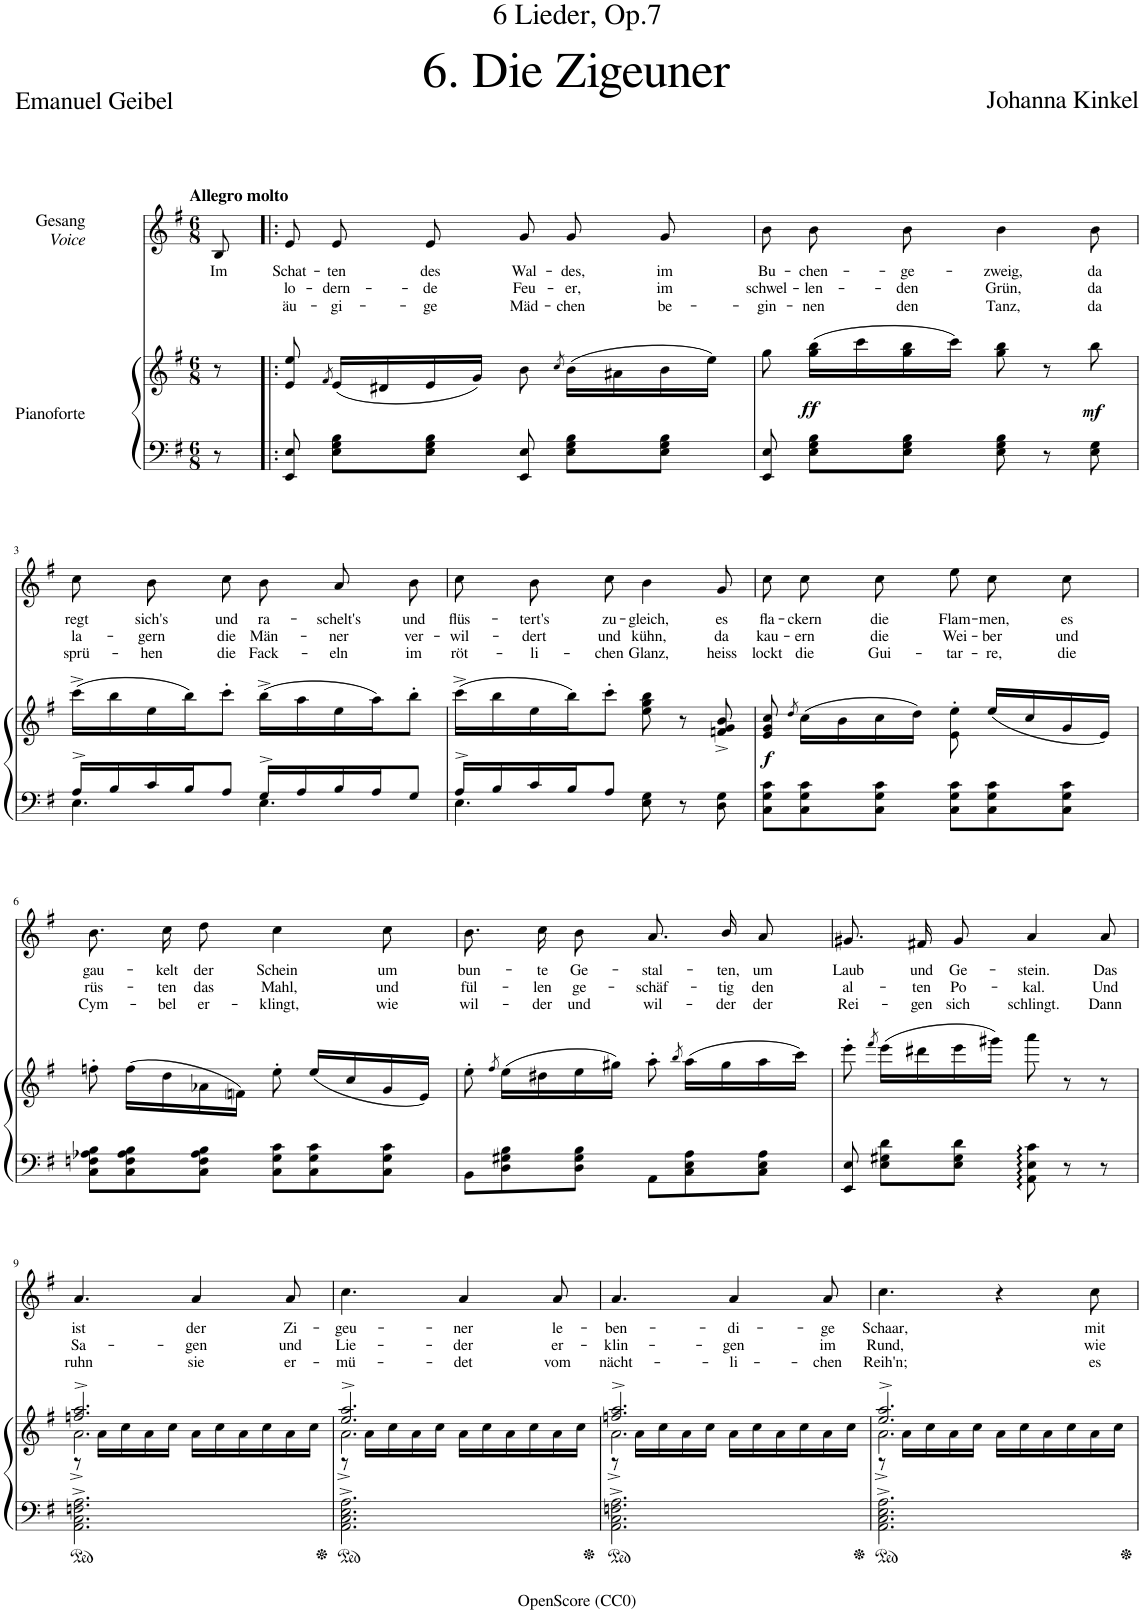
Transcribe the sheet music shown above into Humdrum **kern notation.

**kern	**kern	**dynam	**kern	**text	**text	**text
*part2	*part2	*part2	*part1	*part1	*part1	*part1
*staff3	*staff2	*staff2/3	*staff1	*staff1	*staff1	*staff1
*I"Pianoforte	*	*	*I"Gesang Voice	*	*	*
*I'Pno	*	*	*	*	*	*
*clefF4	*clefG2	*	*clefG2	*	*	*
*k[f#]	*k[f#]	*	*k[f#]	*	*	*
*M6/8	*M6/8	*	*M6/8	*	*	*
=	=	=	=	=	=	=
!	!	!	!LO:TX:a:B:t=Allegro molto	!	!	!
!	!	!	!	!LO:LY:b	!	!
8r	8r	.	8B/	Im	.	.
=1!|:	=1!|:	=1!|:	=1!|:	=1!|:	=1!|:	=1!|:
!	!	!	!	!LO:LY:b	!LO:LY:b	!LO:LY:b
8EE/ 8E/	8e/ 8ee/	.	8e/L	Schat-	lo-	äu-
.	8qf#/	.	.	.	.	.
!	!	!	!	!LO:LY:b	!LO:LY:b	!LO:LY:b
8E\ 8G\ 8B\L	(16e/LL	.	8e/	-ten	-dern-	-gi-
.	16d#X/	.	.	.	.	.
!	!	!	!	!LO:LY:b	!LO:LY:b	!LO:LY:b
8E\ 8G\ 8B\J	16e/	.	8e/J	des	-de	-ge
.	16g/JJ)	.	.	.	.	.
!	!	!	!	!LO:LY:b	!LO:LY:b	!LO:LY:b
8EE/ 8E/	8b\	.	8g/L	Wal-	Feu-	Mäd-
.	8qcc/	.	.	.	.	.
!	!	!	!	!LO:LY:b	!LO:LY:b	!LO:LY:b
8E\ 8G\ 8B\L	(16b\LL	.	8g/	-des,	-er,	-chen
.	16a#X\	.	.	.	.	.
!	!	!	!	!LO:LY:b	!LO:LY:b	!LO:LY:b
8E\ 8G\ 8B\J	16b\	.	8g/J	im	im	be-
.	16ee\JJ)	.	.	.	.	.
=2	=2	=2	=2	=2	=2	=2
!	!	!	!	!LO:LY:b	!LO:LY:b	!LO:LY:b
8EE/ 8E/	8gg\	.	8b\L	Bu-	schwel-	-gin-
!	!	!LO:DY:b	!	!LO:LY:b	!LO:LY:b	!LO:LY:b
8E\ 8G\ 8B\L	(16gg\ 16bb\LL	ff	8b\	-chen-	-len-	-nen
.	16ccc\	.	.	.	.	.
!	!	!	!	!LO:LY:b	!LO:LY:b	!LO:LY:b
8E\ 8G\ 8B\J	16gg\ 16bb\	.	8b\J	-ge-	-den	den
.	16ccc\JJ)	.	.	.	.	.
!	!	!	!	!LO:LY:b	!LO:LY:b	!LO:LY:b
8E\ 8G\ 8B\	8gg\ 8bb\	.	4b\	-zweig,	Grün,	Tanz,
8r	8r	.	.	.	.	.
!	!	!LO:DY:b	!	!LO:LY:b	!LO:LY:b	!LO:LY:b
8E\ 8G\	8bb\	mf	8b\	da	da	da
!!LO:LB:g=z
=3	=3	=3	=3	=3	=3	=3
*^	*	*	*	*	*	*
!	!	!	!	!	!LO:LY:b	!LO:LY:b	!LO:LY:b
16A^/LL	4.E\	(16ccc^\LL	.	8cc\L	regt	la-	sprü-
16B/	.	16bb\	.	.	.	.	.
!	!	!	!	!	!LO:LY:b	!LO:LY:b	!LO:LY:b
16c/	.	16ee\	.	8b\	sich's	-gern	-hen
16B/J	.	16bb\J)	.	.	.	.	.
!	!	!	!	!	!LO:LY:b	!LO:LY:b	!LO:LY:b
8A/J	.	8ccc'\J	.	8cc\J	und	die	die
!	!	!	!	!	!LO:LY:b	!LO:LY:b	!LO:LY:b
16G^/LL	4.E\	(16bb^\LL	.	8b\L	ra-	Män-	Fack-
16A/	.	16aa\	.	.	.	.	.
!	!	!	!	!	!LO:LY:b	!LO:LY:b	!LO:LY:b
16B/	.	16ee\	.	8a\	-schelt's	-ner	-eln
16A/J	.	16aa\J)	.	.	.	.	.
!	!	!	!	!	!LO:LY:b	!LO:LY:b	!LO:LY:b
8G/J	.	8bb'\J	.	8b\J	und	ver-	im
=4	=4	=4	=4	=4	=4	=4	=4
!	!	!	!	!	!LO:LY:b	!LO:LY:b	!LO:LY:b
16A^/LL	4.E\	(16ccc^\LL	.	8cc\L	flüs-	-wil-	röt-
16B/	.	16bb\	.	.	.	.	.
!	!	!	!	!	!LO:LY:b	!LO:LY:b	!LO:LY:b
16c/	.	16ee\	.	8b\	-tert's	-dert	-li-
16B/J	.	16bb\J)	.	.	.	.	.
!	!	!	!	!	!LO:LY:b	!LO:LY:b	!LO:LY:b
8A/J	.	8ccc'\J	.	8cc\J	zu-	und	-chen
!	!	!	!	!	!LO:LY:b	!LO:LY:b	!LO:LY:b
8E\ 8G\	4.ryy	8ee\ 8gg\ 8bb\	.	4b\	-gleich,	kühn,	Glanz,
8r	.	8r	.	.	.	.	.
!	!	!	!	!	!LO:LY:b	!LO:LY:b	!LO:LY:b
8D\ 8G\	.	8fn/^ 8g/^ 8b/^	.	8g/	es	da	heiss
*v	*v	*	*	*	*	*	*
=5	=5	=5	=5	=5	=5	=5
!	!	!LO:DY:b	!	!LO:LY:b	!LO:LY:b	!LO:LY:b
8C\ 8G\ 8c\L	8e/ 8g/ 8cc/	f	8cc\L	fla-	kau-	lockt
.	8qdd/	.	.	.	.	.
!	!	!	!	!LO:LY:b	!LO:LY:b	!LO:LY:b
8C\ 8G\ 8c\	(16cc\LL	.	8cc\	-ckern	-ern	die
.	16b\	.	.	.	.	.
!	!	!	!	!LO:LY:b	!LO:LY:b	!LO:LY:b
8C\ 8G\ 8c\J	16cc\	.	8cc\J	die	die	Gui-
.	16dd\JJ)	.	.	.	.	.
!	!	!	!	!LO:LY:b	!LO:LY:b	!LO:LY:b
8C\ 8G\ 8c\L	8e\' 8ee\'	.	8ee\L	Flam-	Wei-	-tar-
!	!	!	!	!LO:LY:b	!LO:LY:b	!LO:LY:b
8C\ 8G\ 8c\	(16ee/LL	.	8cc\	-men,	-ber	-re,
.	16cc/	.	.	.	.	.
!	!	!	!	!LO:LY:b	!LO:LY:b	!LO:LY:b
8C\ 8G\ 8c\J	16g/	.	8cc\J	es	und	die
.	16e/JJ)	.	.	.	.	.
!!LO:LB:g=z
=6	=6	=6	=6	=6	=6	=6
!	!	!	!	!LO:LY:b	!LO:LY:b	!LO:LY:b
8C\ 8Fn\ 8A-X\ 8B\L	8ffn'\	.	8.b\L	gau-	rüs-	Cym-
8C\ 8F\ 8A-\ 8B\	(16ff\LL	.	.	.	.	.
!	!	!	!	!LO:LY:b	!LO:LY:b	!LO:LY:b
.	16dd\	.	16cc\K	-kelt	-ten	-bel
!	!	!	!	!LO:LY:b	!LO:LY:b	!LO:LY:b
8C\ 8F\ 8A-\ 8B\J	16a-X\	.	8dd\J	der	das	er-
.	16fnj\JJ)	.	.	.	.	.
!	!	!	!	!LO:LY:b	!LO:LY:b	!LO:LY:b
8C\ 8G\ 8c\L	8ee'\	.	4cc\	Schein	Mahl,	-klingt,
8C\ 8G\ 8c\	(16ee/LL	.	.	.	.	.
.	16cc/	.	.	.	.	.
!	!	!	!	!LO:LY:b	!LO:LY:b	!LO:LY:b
8C\ 8G\ 8c\J	16g/	.	8cc\	um	und	wie
.	16e/JJ)	.	.	.	.	.
=7	=7	=7	=7	=7	=7	=7
!	!	!	!	!LO:LY:b	!LO:LY:b	!LO:LY:b
8BB\L	8ee'\	.	8.b\L	bun-	fül-	wil-
.	8qff#/	.	.	.	.	.
8D\ 8G#X\ 8B\	(16ee\LL	.	.	.	.	.
!	!	!	!	!LO:LY:b	!LO:LY:b	!LO:LY:b
.	16dd#X\	.	16cc\K	-te	-len	-der
!	!	!	!	!LO:LY:b	!LO:LY:b	!LO:LY:b
8D\ 8G#\ 8B\J	16ee\	.	8b\J	Ge-	ge-	und
.	16gg#X\JJ)	.	.	.	.	.
!	!	!	!	!LO:LY:b	!LO:LY:b	!LO:LY:b
8AA\L	8aa'\	.	8.a/L	-stal-	-schäf-	wil-
.	8qbb/	.	.	.	.	.
8C\ 8E\ 8A\	(16aa\LL	.	.	.	.	.
!	!	!	!	!LO:LY:b	!LO:LY:b	!LO:LY:b
.	16gg#\	.	16b/K	-ten,	-tig	-der
!	!	!	!	!LO:LY:b	!LO:LY:b	!LO:LY:b
8C\ 8E\ 8A\J	16aa\	.	8a/J	um	den	der
.	16ccc\JJ)	.	.	.	.	.
=8	=8	=8	=8	=8	=8	=8
!	!	!	!	!LO:LY:b	!LO:LY:b	!LO:LY:b
8EE/ 8E/	8eee'\	.	8.g#X/L	Laub	al-	Rei-
.	8qfff#/	.	.	.	.	.
8E\ 8G#X\ 8d\L	(16eee\LL	.	.	.	.	.
!	!	!	!	!LO:LY:b	!LO:LY:b	!LO:LY:b
.	16ddd#X\	.	16f#X/K	und	-ten	-gen
!	!	!	!	!LO:LY:b	!LO:LY:b	!LO:LY:b
8E\ 8G#\ 8d\J	16eee\	.	8g#/J	Ge-	Po-	sich
.	16ggg#X\JJ)	.	.	.	.	.
!	!	!	!	!LO:LY:b	!LO:LY:b	!LO:LY:b
8AA\: 8E\: 8c\:	8aaa\	.	4a/	-stein.	-kal.	schlingt.
8r	8r	.	.	.	.	.
!	!	!	!	!LO:LY:b	!LO:LY:b	!LO:LY:b
8r	8r	.	8a/	Das	Und	Dann
!!LO:LB:g=z
=9	=9	=9	=9	=9	=9	=9
*	*^	*	*	*	*	*
*	*	*^	*	*	*	*	*
!	!	!	!	!	!	!LO:LY:b	!LO:LY:b	!LO:LY:b
2.AA\^ 2.C\^ 2.Fn\^ 2.A\^	2.ffn/^ 2.aa/^	2.a^\	8r	.	4.a/	ist	Sa-	ruhn
.	.	.	16a\LL	.	.	.	.	.
.	.	.	16cc\	.	.	.	.	.
.	.	.	16a\	.	.	.	.	.
.	.	.	16cc\JJ	.	.	.	.	.
!	!	!	!	!	!	!LO:LY:b	!LO:LY:b	!LO:LY:b
.	.	.	16a\LL	.	4a/	der	-gen	sie
.	.	.	16cc\	.	.	.	.	.
.	.	.	16a\	.	.	.	.	.
.	.	.	16cc\	.	.	.	.	.
!	!	!	!	!	!	!LO:LY:b	!LO:LY:b	!LO:LY:b
.	.	.	16a\	.	8a/	Zi-	und	er-
.	.	.	16cc\JJ	.	.	.	.	.
=10	=10	=10	=10	=10	=10	=10	=10	=10
!	!	!	!	!	!	!LO:LY:b	!LO:LY:b	!LO:LY:b
2.AA\^ 2.C\^ 2.E\^ 2.A\^	2.ee/^ 2.aa/^	2.a^\	8r	.	4.cc\	geu-	Lie-	-mü-
.	.	.	16a\LL	.	.	.	.	.
.	.	.	16cc\	.	.	.	.	.
.	.	.	16a\	.	.	.	.	.
.	.	.	16cc\JJ	.	.	.	.	.
!	!	!	!	!	!	!LO:LY:b	!LO:LY:b	!LO:LY:b
.	.	.	16a\LL	.	4a/	-ner	-der	-det
.	.	.	16cc\	.	.	.	.	.
.	.	.	16a\	.	.	.	.	.
.	.	.	16cc\	.	.	.	.	.
!	!	!	!	!	!	!LO:LY:b	!LO:LY:b	!LO:LY:b
.	.	.	16a\	.	8a/	le-	er-	vom
.	.	.	16cc\JJ	.	.	.	.	.
=11	=11	=11	=11	=11	=11	=11	=11	=11
!	!	!	!	!	!	!LO:LY:b	!LO:LY:b	!LO:LY:b
2.AA\^ 2.C\^ 2.Fn\^ 2.A\^	2.ffn/^ 2.aa/^	2.a^\	8r	.	4.a/	-ben-	-klin-	nächt-
.	.	.	16a\LL	.	.	.	.	.
.	.	.	16cc\	.	.	.	.	.
.	.	.	16a\	.	.	.	.	.
.	.	.	16cc\JJ	.	.	.	.	.
!	!	!	!	!	!	!LO:LY:b	!LO:LY:b	!LO:LY:b
.	.	.	16a\LL	.	4a/	-di-	-gen	-li-
.	.	.	16cc\	.	.	.	.	.
.	.	.	16a\	.	.	.	.	.
.	.	.	16cc\	.	.	.	.	.
!	!	!	!	!	!	!LO:LY:b	!LO:LY:b	!LO:LY:b
.	.	.	16a\	.	8a/	-ge	im	-chen
.	.	.	16cc\JJ	.	.	.	.	.
=12	=12	=12	=12	=12	=12	=12	=12	=12
!	!	!	!	!	!	!LO:LY:b	!LO:LY:b	!LO:LY:b
2.AA\^ 2.C\^ 2.E\^ 2.A\^	2.ee/^ 2.aa/^	2.a^\	8r	.	4.cc\	Schaar,	Rund,	Reih'n;
.	.	.	16a\LL	.	.	.	.	.
.	.	.	16cc\	.	.	.	.	.
.	.	.	16a\	.	.	.	.	.
.	.	.	16cc\JJ	.	.	.	.	.
.	.	.	16a\LL	.	4r	.	.	.
.	.	.	16cc\	.	.	.	.	.
.	.	.	16a\	.	.	.	.	.
.	.	.	16cc\	.	.	.	.	.
!	!	!	!	!	!	!LO:LY:b	!LO:LY:b	!LO:LY:b
.	.	.	16a\	.	8cc\	mit	wie	es
.	.	.	16cc\JJ	.	.	.	.	.
*	*v	*v	*v	*	*	*	*	*
=	=	=	=	=	=	=
*-	*-	*-	*-	*-	*-	*-
